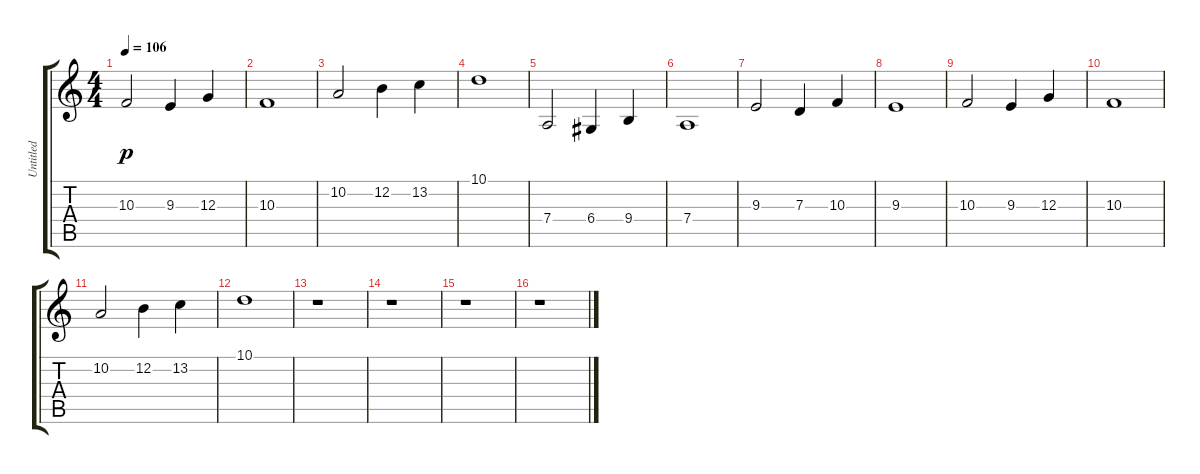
\track ("Untitled" "Untitled") {instrument stringensemble1}
\staff {score tabs}
\tuning (E4 B3 G3 D3 A2 E2) {hide}
\ts (4 4)
\tempo 106
\clef g2
\ks c
10.3.2{dy p} 9.3.4 12.3.4 |
10.3.1 |
10.2.2 12.2.4 13.2.4 |
10.1.1 |
7.4.2 6.4.4 9.4.4 |
7.4.1 |
9.3.2 7.3.4 10.3.4 |
9.3.1 |
10.3.2 9.3.4 12.3.4 |
10.3.1 |
10.2.2 12.2.4 13.2.4 |
10.1.1 |
r.1 |
r.1 |
r.1 |
r.1
